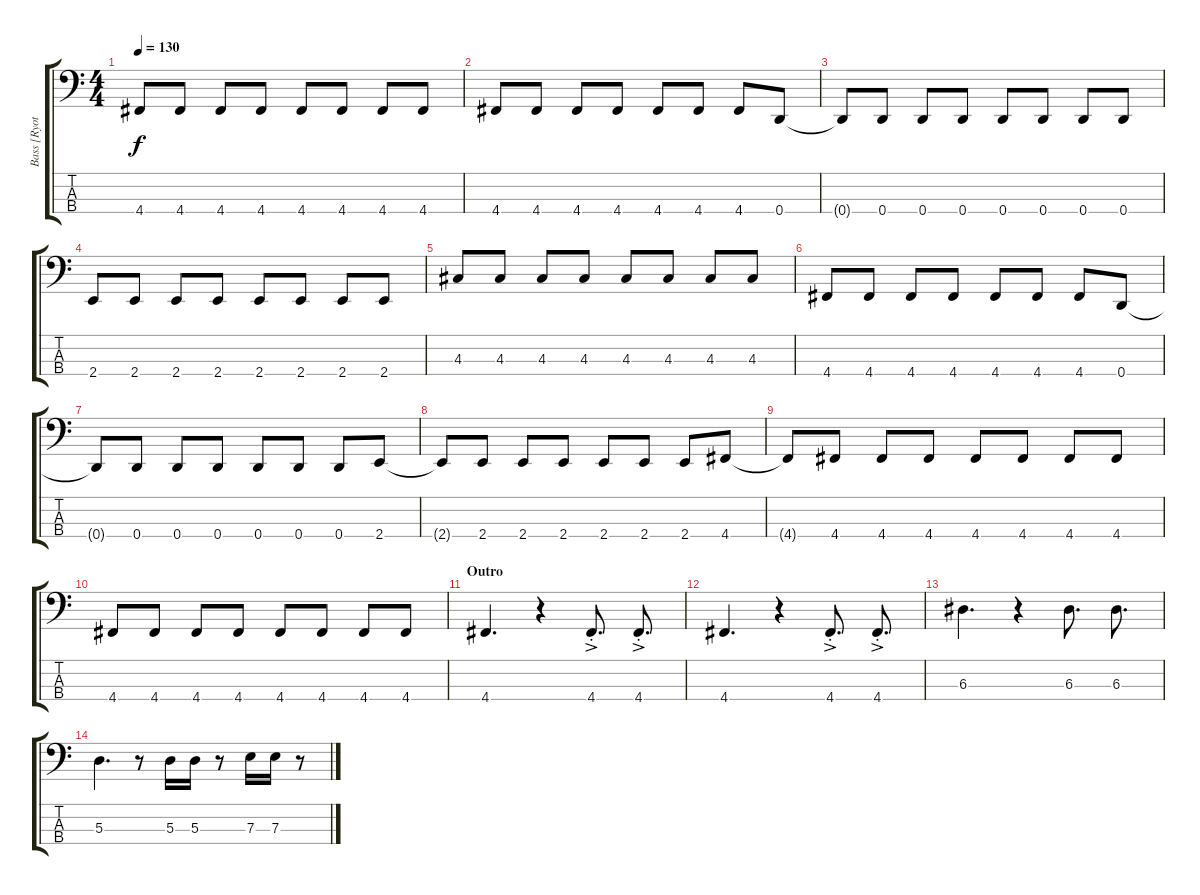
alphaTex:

\track ("Bass [Ryota]" "Bass [Ryot") {instrument electricbassfinger}
\staff {score tabs}
\tuning (G2 D2 A1 D1) {hide}
\ts (4 4)
\tempo 130
\clef f4
\ks c
4.4.8{dy f} 4.4.8 4.4.8 4.4.8 4.4.8 4.4.8 4.4.8 4.4.8 |
4.4.8 4.4.8 4.4.8 4.4.8 4.4.8 4.4.8 4.4.8 0.4.8 |
0.4{t}.8 0.4.8 0.4.8 0.4.8 0.4.8 0.4.8 0.4.8 0.4.8 |
2.4.8 2.4.8 2.4.8 2.4.8 2.4.8 2.4.8 2.4.8 2.4.8 |
4.3.8 4.3.8 4.3.8 4.3.8 4.3.8 4.3.8 4.3.8 4.3.8 |
4.4.8 4.4.8 4.4.8 4.4.8 4.4.8 4.4.8 4.4.8 0.4.8 |
0.4{t}.8 0.4.8 0.4.8 0.4.8 0.4.8 0.4.8 0.4.8 2.4.8 |
2.4{t}.8 2.4.8 2.4.8 2.4.8 2.4.8 2.4.8 2.4.8 4.4.8 |
4.4{t}.8 4.4.8 4.4.8 4.4.8 4.4.8 4.4.8 4.4.8 4.4.8 |
4.4.8 4.4.8 4.4.8 4.4.8 4.4.8 4.4.8 4.4.8 4.4.8 |
\section ("" "Outro")
4.4.4{d} r.4 4.4{ac st}.8{d} 4.4{ac st}.8{d} |
4.4.4{d} r.4 4.4{ac st}.8{d} 4.4{ac st}.8{d} |
6.3.4{d} r.4 6.3.8{d} 6.3.8{d} |
5.3.4{d} r.8 5.3.16 5.3.16 r.8 7.3.16 7.3.16 r.8
